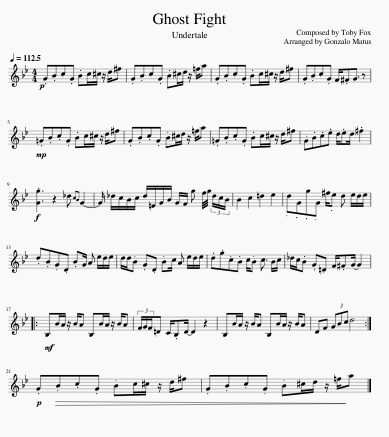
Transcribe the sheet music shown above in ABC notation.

X:1
L:1/8
Q:1/4=112
M:4/4
I:linebreak $
K:Bb
V:1 treble
V:1
!p! .G.B.c.G .Bc/^c/ z/ d/^f | .G.B.c.G .B^c/d/ z/ =f/a | .G.B.c.G .Bc/^c/ z/ d/^f | .G.B.c.G F/.^FG3/2 z |$!mp! .=G.B.c.G .Bc/^c/ z/ d/^f | %5
 .G.B.c.G .B^c/d/ z/ =f/a | .=G.B.c.G .Bc/^c/ z/ d/^f | .G.B.c.e d/.ed/ .^f2 |$!f! .[Gg]3 z2 _d{cB} G2- | G/ _d/c/B/c/ d/=E/G/B/ G/F/ g f/4g/4 (3d/c/B/ | %10
 B2 c2 =d2 e2 | .d.G.g.G ^f/.e d e/d/e/ |$ .d.B.G.D .BG/ A e/d/e/ | d/d/.B .G.D .Bc/ A e/d/e/ | .d.g.c.B c/.B c3/2 B/c/ | %15
 _d/c/.B .G.=D F/.^FG/- G2 |:$!mf! B,B/A/ z/ B/A B,B/A/ z/ B/A | (3F/G/F/=D C/.B,D/- D2 z2 | B,B/A/ z/ B/A B,B/A/ z/ B/A | DF (3GBc d4 :|$ %20
!p! .G!>(!.B.c.G .Bc/^c/ z/ d/^f | .G.B.c.G .B^c/d/ z/ =f/!>)!a |] %22
